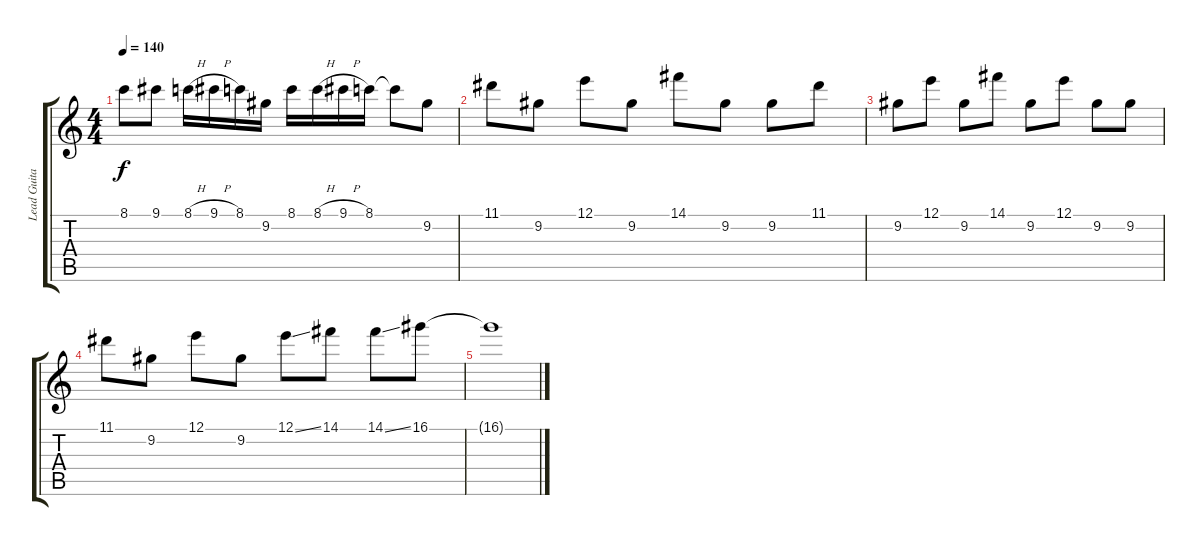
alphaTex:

\track ("Lead Guitar" "Lead Guita") {instrument overdrivenguitar}
\staff {score tabs}
\tuning (E4 B3 G3 D3 A2 E2) {hide}
\ts (4 4)
\tempo 140
\clef g2
\ks c
8.1{t}.8{dy f} 9.1.8 8.1{h}.16 9.1{h}.16 8.1.16 9.2.16 8.1.16 8.1{h}.16 9.1{h}.16 8.1.16 8.1{t}.8 9.2.8 |
11.1.8 9.2.8 12.1.8 9.2.8 14.1.8 9.2.8 9.2.8 11.1.8 |
9.2.8 12.1.8 9.2.8 14.1.8 9.2.8 12.1.8 9.2.8 9.2.8 |
11.1.8 9.2.8 12.1.8 9.2.8 12.1{ss}.8 14.1.8 14.1{ss}.8 16.1.8 |
16.1{t}.1
